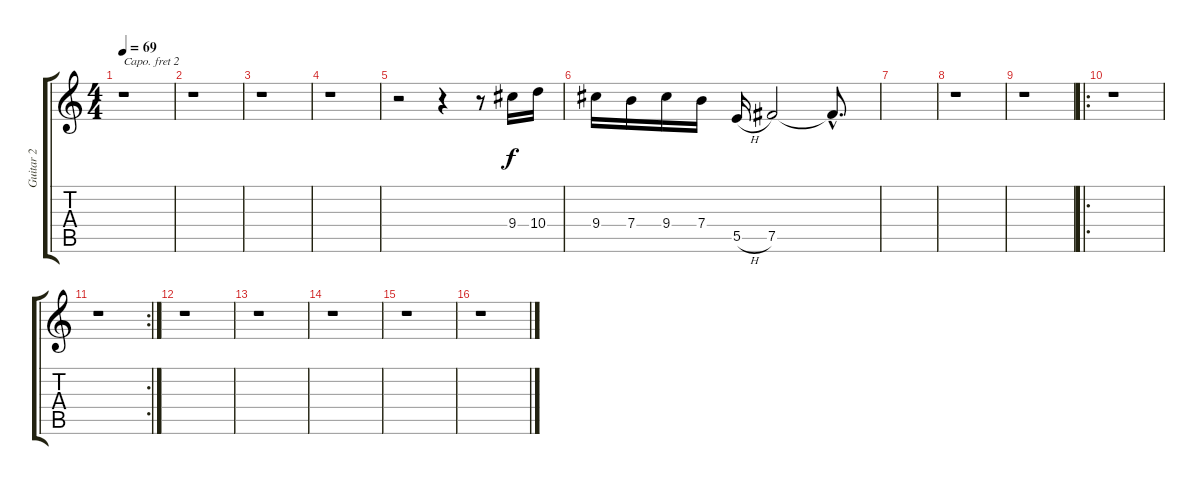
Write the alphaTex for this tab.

\track ("Guitar 2" "Guitar 2") {instrument electricguitarjazz}
\staff {score tabs}
\capo 2
\tuning (E4 B3 G3 D3 A2 E2) {hide}
\ts (4 4)
\tempo 69
\clef g2
\ks c
r.1{dy f} |
r.1 |
r.1 |
r.1 |
r.2 r.4 r.8 9.4.16 10.4.16 |
9.4.16 7.4.16 9.4.16 7.4.16 5.5{h}.16 7.5.2 7.5{hac t}.8{d} |
|
r.1 |
r.1 |
\ro
r.1 |
\rc 2
r.1 |
r.1 |
r.1 |
r.1 |
r.1 |
r.1
